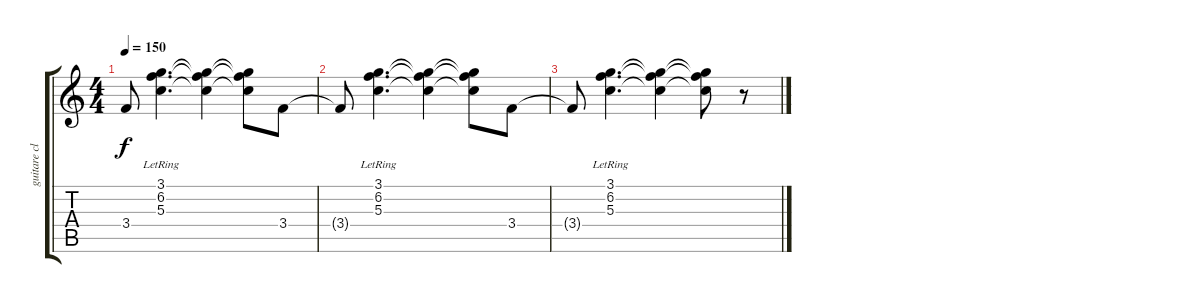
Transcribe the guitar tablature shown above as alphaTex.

\track ("guitare clean 2" "guitare cl") {instrument electricguitarclean}
\staff {score tabs}
\tuning (E4 B3 G3 D3 A2 E2) {hide}
\ts (4 4)
\tempo 150
\clef g2
\ks c
3.4{t}.8{dy f} (3.1 6.2 5.3{lr}).4{d} (3.1{t} 6.2{t} 5.3{t}).4 (3.1{t} 6.2{t} 5.3{t}).8 3.4.8 |
3.4{t}.8 (3.1 6.2 5.3{lr}).4{d} (3.1{t} 6.2{t} 5.3{t}).4 (3.1{t} 6.2{t} 5.3{t}).8 3.4.8 |
3.4{t}.8 (3.1 6.2 5.3{lr}).4{d} (3.1{t} 6.2{t} 5.3{t}).4 (3.1{t} 6.2{t} 5.3{t}).8 r.8
